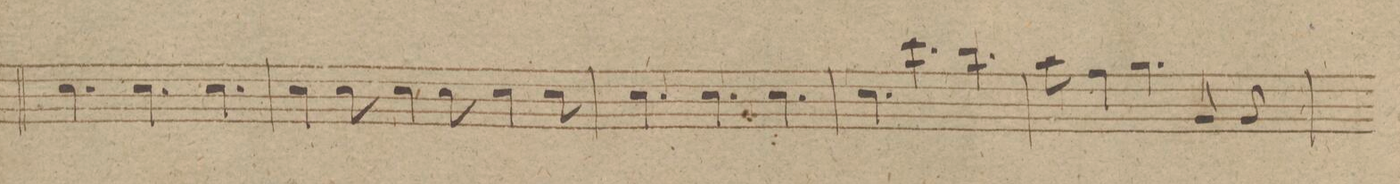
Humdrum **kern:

**kern	**dynam
*I"Fagotto 1mo	*
*clefF4	*
*k[f#]	*
*M9/8	*
4.E\	.
4.E\	.
4.E\	.
=65	=65
4E\	.
8E\	.
4E\	.
8E\	.
4E\	.
8E\	.
=66	=66
4.E\	.
4.E\	.
4.E\	.
=67	=67
4.E\	.
4.e\	.
4.d\	ff
=68	=68
8c\	.
4A\	.
4.B\	.
4BB/	.
8BB/	.
=69	=69
*-	*-
